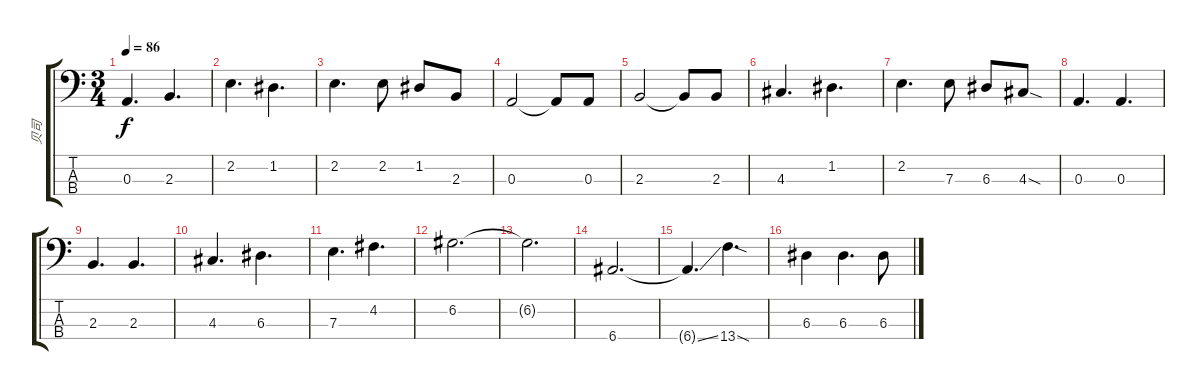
\track ("贝司" "贝司") {instrument electricbassfinger}
\staff {score tabs}
\tuning (G2 D2 A1 E1) {hide}
\ts (3 4)
\tempo 86
\clef f4
\ks c
0.3.4{d dy f} 2.3.4{d} |
2.2.4{d} 1.2.4{d} |
2.2.4{d} 2.2.8 1.2.8 2.3.8 |
0.3.2 0.3{t}.8 0.3.8 |
2.3.2 2.3{t}.8 2.3.8 |
4.3.4{d} 1.2.4{d} |
2.2.4{d} 7.3.8 6.3.8 4.3{sod}.8 |
0.3.4{d} 0.3.4{d} |
2.3.4{d} 2.3.4{d} |
4.3.4{d} 6.3.4{d} |
7.3.4{d} 4.2.4{d} |
6.2.2{d} |
6.2{t}.2{d} |
6.4.2{d} |
6.4{ss t}.4{d} 13.4{sod}.4{d} |
6.3.4 6.3.4{d} 6.3.8
